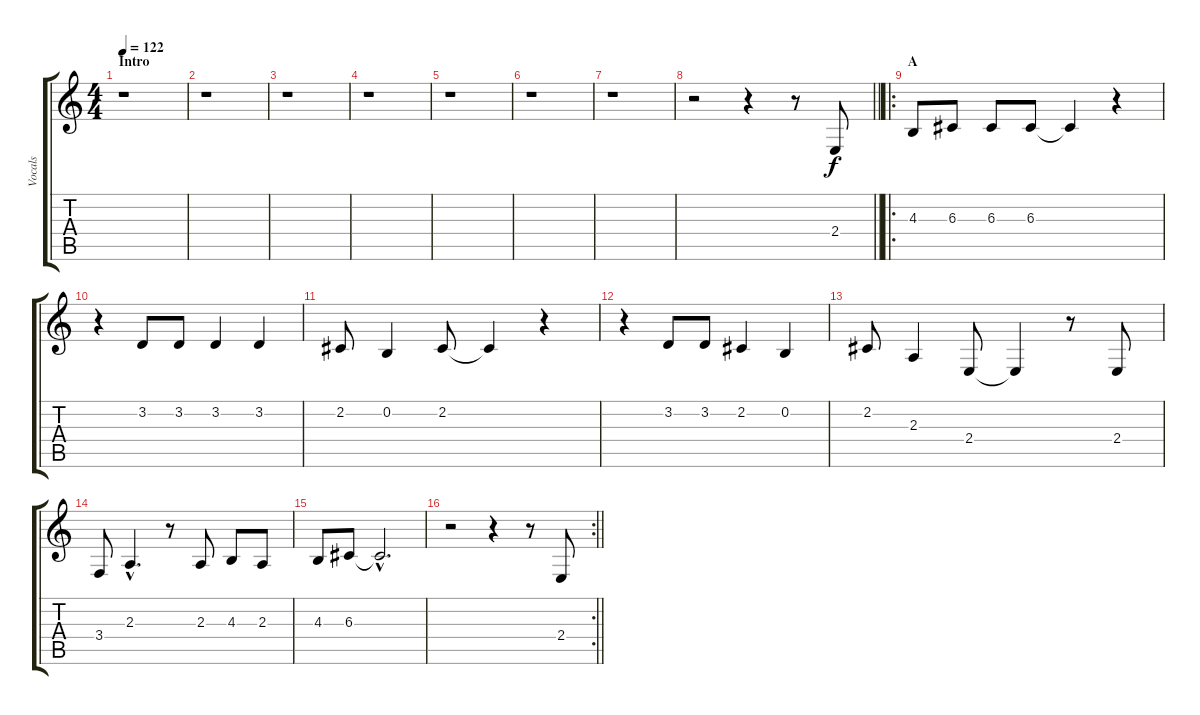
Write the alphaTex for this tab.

\track ("Vocals" "Vocals") {instrument tenorsax}
\staff {score tabs}
\tuning (E4 B3 G3 D3 A2 E2) {hide}
\ts (4 4)
\section ("" "Intro")
\tempo 122
\clef g2
\ks c
r.1{dy f instrument tenorsax} |
r.1 |
r.1 |
r.1 |
r.1 |
r.1 |
r.1 |
\barLineRight lightlight
r.2 r.4 r.8 2.4.8 |
\ro
\section ("" "A")
4.3.8 6.3.8 6.3.8 6.3.8 6.3{t}.4 r.4 |
r.4 3.2.8 3.2.8 3.2.4 3.2.4 |
2.2.8 0.2.4 2.2.8 2.2{t}.4 r.4 |
r.4 3.2.8 3.2.8 2.2.4 0.2.4 |
2.2.8 2.3.4 2.4.8 2.4{t}.4 r.8 2.4.8 |
3.4.8 2.3{hac}.4{d} r.8 2.3.8 4.3.8 2.3.8 |
4.3.8 6.3.8 6.3{hac t}.2{d} |
\rc 2
\barLineRight lightlight
r.2 r.4 r.8 2.4.8
